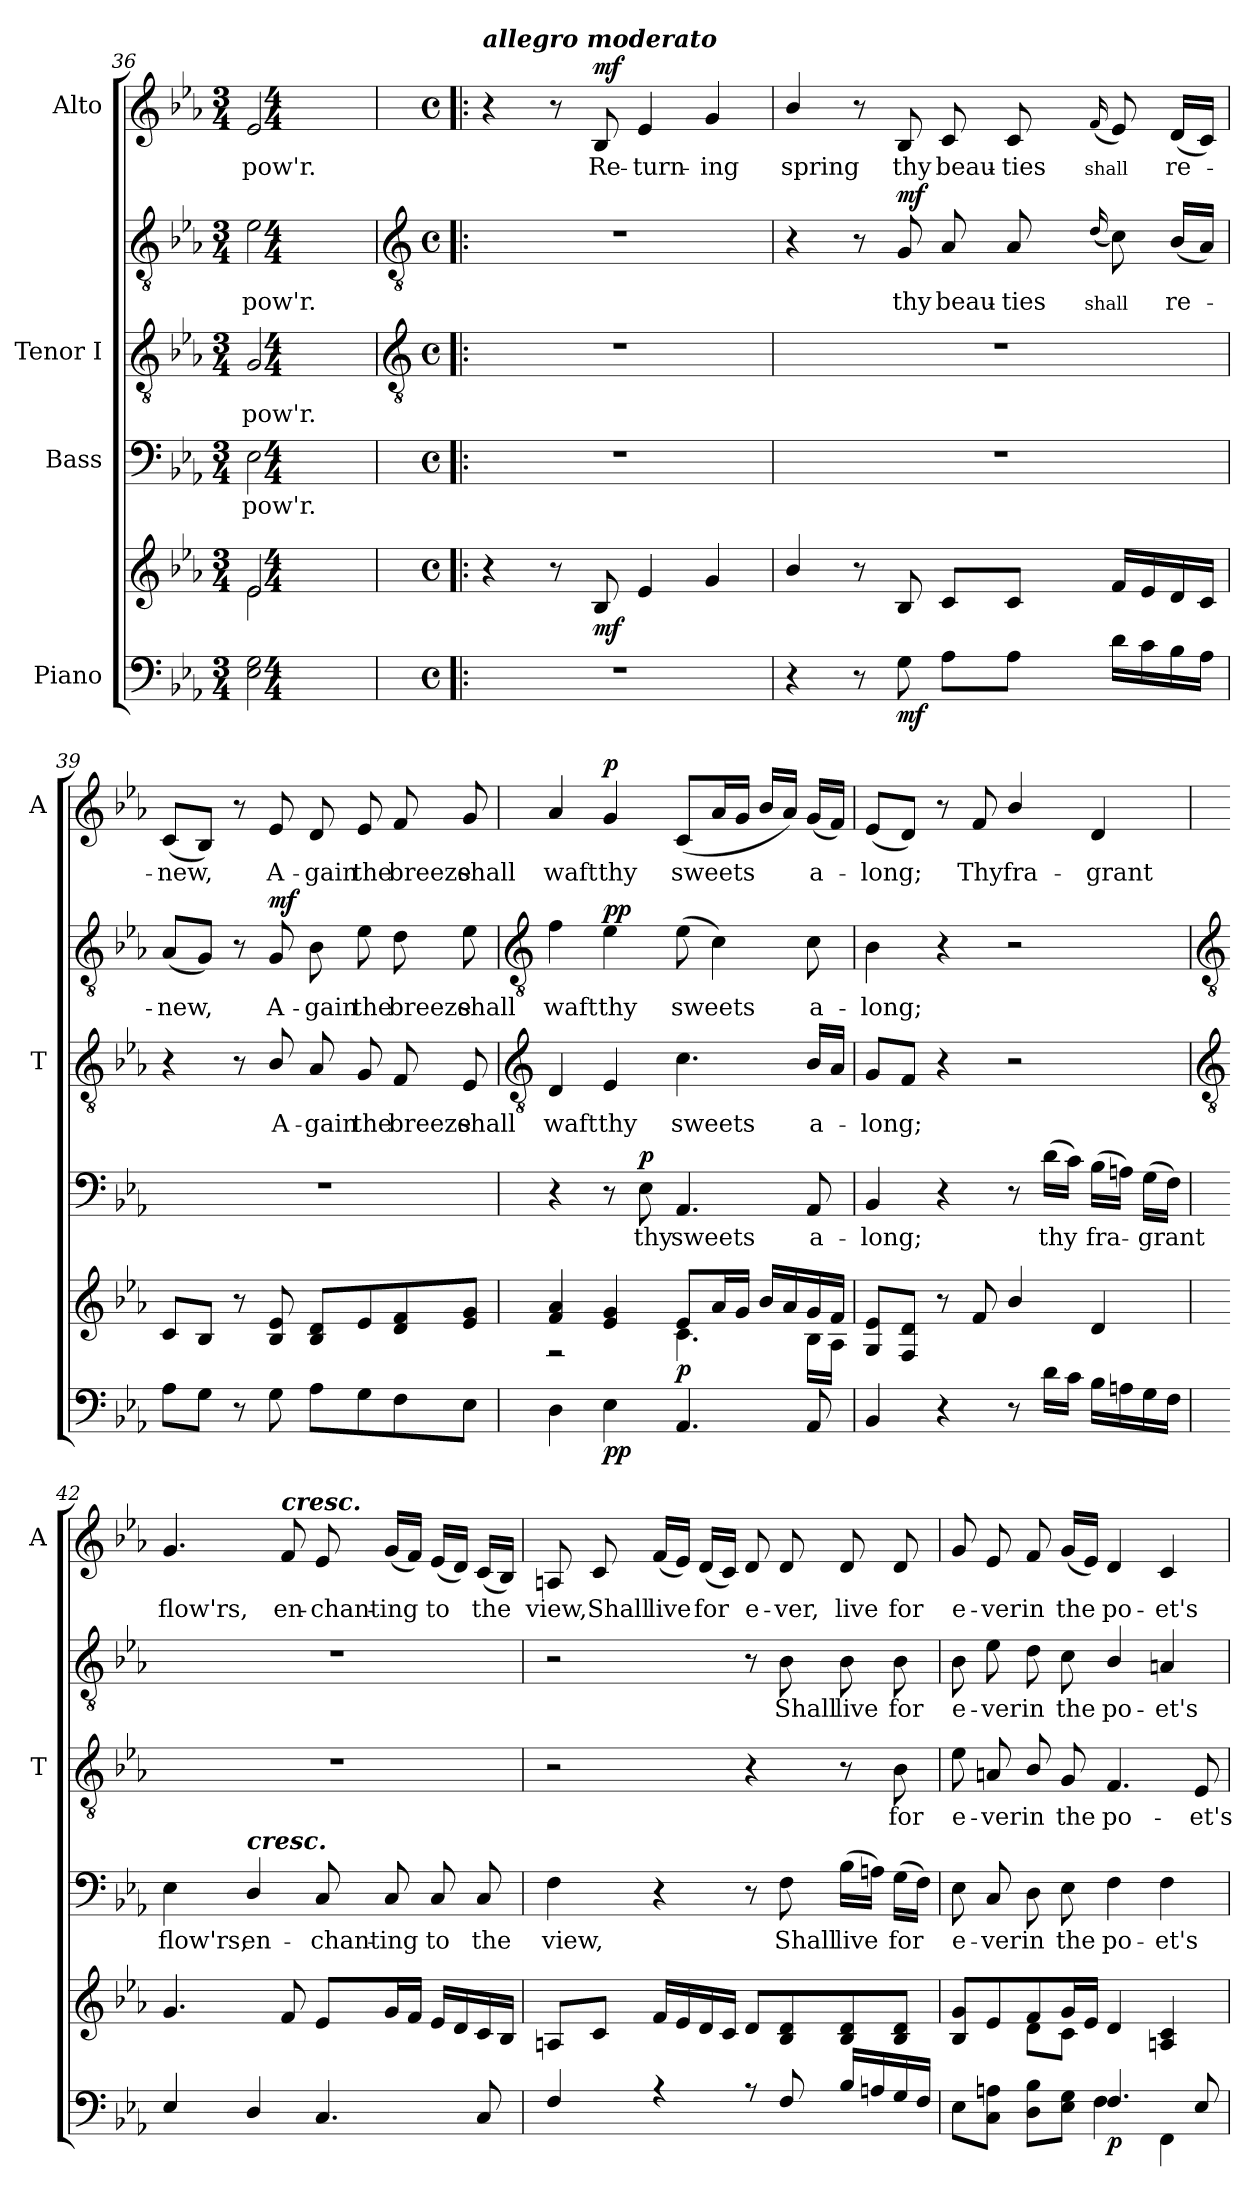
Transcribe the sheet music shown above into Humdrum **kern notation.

**kern	**kern	**dynam	**kern	**text	**dynam	**kern	**text	**kern	**text	**dynam	**kern	**text	**dynam
*part4	*part4	*part4	*part3	*part3	*part3	*part2	*part2	*part2	*part2	*part2	*part1	*part1	*part1
*staff6	*staff5	*staff5/6	*staff4	*staff4	*staff4	*staff3	*staff3	*staff2	*staff2	*staff2/3	*staff1	*staff1	*staff1
*I"Piano	*	*	*I"Bass	*	*	*I"Tenor I	*	*	*	*	*I"Alto	*	*
*	*	*	*	*	*	*I'T	*	*	*	*	*I'A	*	*
*clefF4	*clefG2	*	*clefF4	*	*	*clefGv2	*	*clefGv2	*	*	*clefG2	*	*
*k[b-e-a-]	*k[b-e-a-]	*	*k[b-e-a-]	*	*	*k[b-e-a-]	*	*k[b-e-a-]	*	*	*k[b-e-a-]	*	*
*E-:	*E-:	*	*E-:	*	*	*E-:	*	*E-:	*	*	*E-:	*	*
*M3/4	*M3/4	*	*M3/4	*	*	*M3/4	*	*M3/4	*	*	*M3/4	*	*
=36	=36	=36	=36	=36	=36	=36	=36	=36	=36	=36	=36	=36	=36
*^	*^	*	*	*	*	*	*	*	*	*	*	*	*
!	!	!	!	!	!	!LO:LY:b	!	!	!LO:LY:b	!	!LO:LY:b	!	!	!LO:LY:b	!
2E- 2G	2ryy	2e-	2e-\	.	2E-	pow'r.	.	2G	pow'r.	2e-	pow'r.	.	2e-	pow'r.	.
*v	*v	*	*	*	*	*	*	*	*	*	*	*	*	*	*
*	*v	*v	*	*	*	*	*	*	*	*	*	*	*	*
*M4/4	*M4/4	*	*M4/4	*	*	*M4/4	*	*M4/4	*	*	*M4/4	*	*
*met(c)	*met(c)	*	*met(c)	*	*	*met(c)	*	*met(c)	*	*	*met(c)	*	*
!!LO:LB:g=z
=37!|:	=37!|:	=37!|:	=37!|:	=37!|:	=37!|:	=37!|:	=37!|:	=37!|:	=37!|:	=37!|:	=37!|:	=37!|:	=37!|:
*	*	*	*	*	*	*clefGv2	*	*clefGv2	*	*	*	*	*
*M4/4	*M4/4	*	*M4/4	*	*	*M4/4	*	*M4/4	*	*	*M4/4	*	*
*met(c)	*met(c)	*	*met(c)	*	*	*met(c)	*	*met(c)	*	*	*met(c)	*	*
*	*MM72	*	*	*	*	*	*	*	*	*	*	*	*
*^	*^	*	*	*	*	*	*	*	*	*	*	*	*
!	!	!	!	!	!	!	!	!	!	!	!	!	!LO:TX:a:Bi:t=allegro moderato	!	!
*v	*v	*	*	*	*	*	*	*	*	*	*	*	*	*	*
*	*v	*v	*	*	*	*	*	*	*	*	*	*	*	*
1r	4r	.	1r	.	.	1r	.	1r	.	.	4r	.	.
.	8r	.	.	.	.	.	.	.	.	.	8r	.	.
!	!	!LO:DY:b	!	!	!	!	!	!	!	!	!	!LO:LY:b	!LO:DY:b
.	8B-	mf	.	.	.	.	.	.	.	.	8B-	Re-	mf
!	!	!	!	!	!	!	!	!	!	!	!	!LO:LY:b	!
.	4e-	.	.	.	.	.	.	.	.	.	4e-	-turn-	.
!	!	!	!	!	!	!	!	!	!	!	!	!LO:LY:b	!
.	4g	.	.	.	.	.	.	.	.	.	4g	-ing	.
=38	=38	=38	=38	=38	=38	=38	=38	=38	=38	=38	=38	=38	=38
!	!	!	!	!	!	!	!	!	!	!	!	!LO:LY:b	!
4r	4b-/	.	1r	.	.	1r	.	4r	.	.	4b-/	spring	.
8r	8r	.	.	.	.	.	.	8r	.	.	8r	.	.
!	!	!LO:DY:b=2	!	!	!	!	!	!	!LO:LY:b	!LO:DY:b	!	!LO:LY:b	!
8G	8B-	mf	.	.	.	.	.	8G	thy	mf	8B-	thy	.
!	!	!	!	!	!	!	!	!	!LO:LY:b	!	!	!LO:LY:b	!
8A-L	8cL	.	.	.	.	.	.	8A-	beau-	.	8c	beau-	.
!	!	!	!	!	!	!	!	!	!LO:LY:b	!	!	!LO:LY:b	!
8A-J	8cJ	.	.	.	.	.	.	8A-	-ties	.	8c	-ties	.
!	!	!	!	!	!	!	!	!	!LO:LY:b	!	!	!LO:LY:b	!
.	.	.	.	.	.	.	.	(>16qqd/	shall	.	(<16qqf/	shall	.
16dLL	16fLL	.	.	.	.	.	.	8c)	.	.	8e-)	.	.
16c	16e-	.	.	.	.	.	.	.	.	.	.	.	.
!	!	!	!	!	!	!	!	!	!LO:LY:b	!	!	!LO:LY:b	!
16B-	16d	.	.	.	.	.	.	(<16B-LL	re-	.	(<16dLL	re-	.
16A-JJ	16cJJ	.	.	.	.	.	.	16A-JJ)	.	.	16cJJ)	.	.
=39	=39	=39	=39	=39	=39	=39	=39	=39	=39	=39	=39	=39	=39
!	!	!	!	!	!	!	!	!	!LO:LY:b	!	!	!LO:LY:b	!
8A-L	8cL	.	1r	.	.	4r	.	(<8A-L	new,	.	(<8cL	new,	.
8GJ	8B-J	.	.	.	.	.	.	8GJ)	.	.	8B-J)	.	.
8r	8r	.	.	.	.	8r	.	8r	.	.	8r	.	.
!	!	!	!	!	!	!	!LO:LY:b	!	!LO:LY:b	!LO:DY:b=2	!	!LO:LY:b	!
8G	8B- 8e-	.	.	.	.	8B-/	A-	8G	A-	mf	8e-	A-	.
!	!	!	!	!	!	!	!LO:LY:b	!	!LO:LY:b	!	!	!LO:LY:b	!
8A-L	8B- 8dL	.	.	.	.	8A-	-gain	8B-	-gain	.	8d	-gain	.
!	!	!	!	!	!	!	!LO:LY:b	!	!LO:LY:b	!	!	!LO:LY:b	!
8G	8e-	.	.	.	.	8G	the	8e-	the	.	8e-	the	.
!	!	!	!	!	!	!	!LO:LY:b	!	!LO:LY:b	!	!	!LO:LY:b	!
8F	8d 8f	.	.	.	.	8F	breeze	8d	breeze	.	8f	breeze	.
!	!	!	!	!	!	!	!LO:LY:b	!	!LO:LY:b	!	!	!LO:LY:b	!
8E-J	8e- 8gJ	.	.	.	.	8E-	shall	8e-	shall	.	8g	shall	.
!!LO:LB:g=z
=40	=40	=40	=40	=40	=40	=40	=40	=40	=40	=40	=40	=40	=40
*	*	*	*	*	*	*clefGv2	*	*clefGv2	*	*	*	*	*
*	*^	*	*	*	*	*	*	*	*	*	*	*	*
!	!	!	!	!	!	!	!	!LO:LY:b	!	!LO:LY:b	!	!	!LO:LY:b	!
4D	4f 4a-	2r	.	4r	.	.	4D	-waft	4f	waft	.	4a-	waft	.
!	!	!	!LO:DY:b=2	!	!	!	!	!LO:LY:b	!	!LO:LY:b	!	!	!LO:LY:b	!
!	!	!	!LO:DY:n=1:b	!	!	!	!	!	!	!	!LO:DY:b=2	!	!	!
!	!	!	!	!	!	!	!	!	!	!	!LO:DY:n=1:b	!	!	!LO:DY:b
4E-	4e- 4g	.	p p	8r	.	.	4E-	thy	4e-	thy	p p	4g	thy	p
!	!	!	!	!	!LO:LY:b	!LO:DY:b	!	!	!	!	!	!	!	!
.	.	.	.	8E-	thy	p	.	.	.	.	.	.	.	.
!	!	!	!LO:DY:n=2:b	!	!LO:LY:b	!	!	!LO:LY:b	!	!LO:LY:b	!	!	!LO:LY:b	!
4.AA-	8e-L	4.c\	p	4.AA-	sweets	.	4.c	sweets	(>8e-	sweets	.	(<8cL	sweets	.
.	16a-L	.	.	.	.	.	.	.	4c)	.	.	16a-L	.	.
.	16gJJ	.	.	.	.	.	.	.	.	.	.	16gJJ	.	.
.	16b-LL	.	.	.	.	.	.	.	.	.	.	16b-LL	.	.
.	16a-	.	.	.	.	.	.	.	.	.	.	16a-JJ)	.	.
!	!	!	!	!	!LO:LY:b	!	!	!LO:LY:b	!	!LO:LY:b	!	!	!LO:LY:b	!
8AA-	16g	16B-\LL	.	8AA-	a-	.	16B-LL	a-	8c	a-	.	(<16gLL	a-	.
.	16fJJ	16A-\JJ	.	.	.	.	16A-JJ	.	.	.	.	16fJJ)	.	.
=41	=41	=41	=41	=41	=41	=41	=41	=41	=41	=41	=41	=41	=41	=41
!	!	!	!	!	!LO:LY:b	!	!	!LO:LY:b	!	!LO:LY:b	!	!	!LO:LY:b	!
4BB-	8G 8e-L	4ryy	.	4BB-	-long;	.	8GL	long;	4B-	long;	.	(<8e-L	long;	.
.	8F 8dJ	.	.	.	.	.	8FJ	.	.	.	.	8dJ)	.	.
4r	8r	4ryy	.	4r	.	.	4r	.	4r	.	.	8r	.	.
!	!	!	!	!	!	!	!	!	!	!	!	!	!LO:LY:b	!
.	8f	.	.	.	.	.	.	.	.	.	.	8f	Thy	.
!	!	!	!	!	!	!	!	!	!	!	!	!	!LO:LY:b	!
8r	4b-/	4ryy	.	8r	.	.	2r	.	2r	.	.	4b-/	fra-	.
!	!	!	!	!	!LO:LY:b	!	!	!	!	!	!	!	!	!
16dLL	.	.	.	(>16dLL	thy	.	.	.	.	.	.	.	.	.
16cJJ	.	.	.	16cJJ)	.	.	.	.	.	.	.	.	.	.
!	!	!	!	!	!LO:LY:b	!	!	!	!	!	!	!	!LO:LY:b	!
16B-LL	4d	4ryy	.	(>16B-LL	fra-	.	.	.	.	.	.	4d	-grant	.
16An	.	.	.	16AnJJ)	.	.	.	.	.	.	.	.	.	.
!	!	!	!	!	!LO:LY:b	!	!	!	!	!	!	!	!	!
16G	.	.	.	(>16GLL	grant	.	.	.	.	.	.	.	.	.
16FJJ	.	.	.	16FJJ)	.	.	.	.	.	.	.	.	.	.
!!LO:LB:g=z
=42	=42	=42	=42	=42	=42	=42	=42	=42	=42	=42	=42	=42	=42	=42
*	*	*	*	*	*	*	*clefGv2	*	*clefGv2	*	*	*	*	*
*^	*	*	*	*	*	*	*	*	*	*	*	*	*	*
!	!	!	!	!	!	!LO:LY:b	!	!	!	!	!	!	!	!LO:LY:b	!
4E-	1ryy	4.g	4ryy	.	4E-	flow'rs,	.	1r	.	1r	.	.	4.g	flow'rs,	.
!	!	!	!	!	!LO:TX:a:Bi:t=cresc.	!	!	!	!	!	!	!	!	!	!
!	!	!	!	!	!	!LO:LY:b	!	!	!	!	!	!	!	!	!
4D/	.	.	4ryy	.	4D/	en-	.	.	.	.	.	.	.	.	.
!	!	!	!	!	!	!	!	!	!	!	!	!	!LO:TX:a:Bi:t=cresc.	!	!
!	!	!	!	!	!	!	!	!	!	!	!	!	!	!LO:LY:b	!
.	.	8f	.	.	.	.	.	.	.	.	.	.	8f	en-	.
!	!	!	!	!	!	!LO:LY:b	!	!	!	!	!	!	!	!LO:LY:b	!
4.C	.	8e-L	4ryy	.	8C	-chant-	.	.	.	.	.	.	8e-	-chant-	.
!	!	!	!	!	!	!LO:LY:b	!	!	!	!	!	!	!	!LO:LY:b	!
.	.	16gL	.	.	8C	-ing	.	.	.	.	.	.	(<16gLL	-ing	.
.	.	16fJJ	.	.	.	.	.	.	.	.	.	.	16fJJ)	.	.
!	!	!	!	!	!	!LO:LY:b	!	!	!	!	!	!	!	!LO:LY:b	!
.	.	16e-LL	4ryy	.	8C	to	.	.	.	.	.	.	(<16e-LL	to	.
.	.	16d	.	.	.	.	.	.	.	.	.	.	16dJJ)	.	.
!	!	!	!	!	!	!LO:LY:b	!	!	!	!	!	!	!	!LO:LY:b	!
8C	.	16c	.	.	8C	the	.	.	.	.	.	.	(<16cLL	the	.
.	.	16B-JJ	.	.	.	.	.	.	.	.	.	.	16B-JJ)	.	.
=43	=43	=43	=43	=43	=43	=43	=43	=43	=43	=43	=43	=43	=43	=43	=43
!	!	!	!	!	!	!LO:LY:b	!	!	!	!	!	!	!	!LO:LY:b	!
4F	1ryy	8AnL	2ryy	.	4F	view,	.	2r	.	2r	.	.	8An	view,	.
!	!	!	!	!	!	!	!	!	!	!	!	!	!	!LO:LY:b	!
.	.	8cJ	.	.	.	.	.	.	.	.	.	.	8c	Shall	.
!	!	!	!	!	!	!	!	!	!	!	!	!	!	!LO:LY:b	!
4r	.	16fLL	.	.	4r	.	.	.	.	.	.	.	(<16fLL	live	.
.	.	16e-	.	.	.	.	.	.	.	.	.	.	16e-JJ)	.	.
!	!	!	!	!	!	!	!	!	!	!	!	!	!	!LO:LY:b	!
.	.	16d	.	.	.	.	.	.	.	.	.	.	(<16dLL	for	.
.	.	16cJJ	.	.	.	.	.	.	.	.	.	.	16cJJ)	.	.
!	!	!	!	!	!	!	!	!	!	!	!	!	!	!LO:LY:b	!
8r	.	8dL	8ryy	.	8r	.	.	4r	.	8r	.	.	8d	e-	.
!	!	!	!	!	!	!LO:LY:b	!	!	!	!	!LO:LY:b	!	!	!LO:LY:b	!
8F	.	8B- 8d	4.ryy	.	8F	Shall	.	.	.	8B-	Shall	.	8d	-ver,	.
!	!	!	!	!	!	!LO:LY:b	!	!	!	!	!LO:LY:b	!	!	!LO:LY:b	!
16B-LL	.	8B- 8d	.	.	(>16B-LL	live	.	8r	.	8B-	live	.	8d	live	.
16An	.	.	.	.	16AnJJ)	.	.	.	.	.	.	.	.	.	.
!	!	!	!	!	!	!LO:LY:b	!	!	!LO:LY:b	!	!LO:LY:b	!	!	!LO:LY:b	!
16G	.	8B- 8dJ	.	.	(>16GLL	for	.	8B-	for	8B-	for	.	8d	for	.
16FJJ	.	.	.	.	16FJJ)	.	.	.	.	.	.	.	.	.	.
=44	=44	=44	=44	=44	=44	=44	=44	=44	=44	=44	=44	=44	=44	=44	=44
!	!	!	!	!	!	!LO:LY:b	!	!	!LO:LY:b	!	!LO:LY:b	!	!	!LO:LY:b	!
8E-L	2ryy	8B- 8gL	4ryy	.	8E-	e-	.	8e-	e-	8B-	e-	.	8g	e-	.
!	!	!	!	!	!	!LO:LY:b	!	!	!LO:LY:b	!	!LO:LY:b	!	!	!LO:LY:b	!
8C 8AnJ	.	8e-	.	.	8C	-ver	.	8An	-ver	8e-	-ver	.	8e-	-ver	.
!	!	!	!	!	!	!LO:LY:b	!	!	!LO:LY:b	!	!LO:LY:b	!	!	!LO:LY:b	!
8D 8B-L	.	8f	8d\L	.	8D	in	.	8B-/	in	8d	in	.	8f	in	.
!	!	!	!	!	!	!LO:LY:b	!	!	!LO:LY:b	!	!LO:LY:b	!	!	!LO:LY:b	!
8E- 8GJ	.	16gL	8c\J	.	8E-	the	.	8G	the	8c	the	.	(<16gLL	the	.
.	.	16e-JJ	.	.	.	.	.	.	.	.	.	.	16e-JJ)	.	.
!	!	!	!	!LO:DY:b=2	!	!LO:LY:b	!	!	!LO:LY:b	!	!LO:LY:b	!	!	!LO:LY:b	!
4.F/	4F\	4d	2ryy	p	4F	po-	.	4.F	po-	4B-/	po-	.	4d	po-	.
!	!	!	!	!	!	!LO:LY:b	!	!	!	!	!LO:LY:b	!	!	!LO:LY:b	!
.	4FF\	4An 4c	.	.	4F	-et's	.	.	.	4An	-et's	.	4c	-et's	.
!	!	!	!	!	!	!	!	!	!LO:LY:b	!	!	!	!	!	!
8E-/	.	.	.	.	.	.	.	8E-	-et's	.	.	.	.	.	.
*v	*v	*	*	*	*	*	*	*	*	*	*	*	*	*	*
*	*v	*v	*	*	*	*	*	*	*	*	*	*	*	*
=	=	=	=	=	=	=	=	=	=	=	=	=	=
*-	*-	*-	*-	*-	*-	*-	*-	*-	*-	*-	*-	*-	*-
